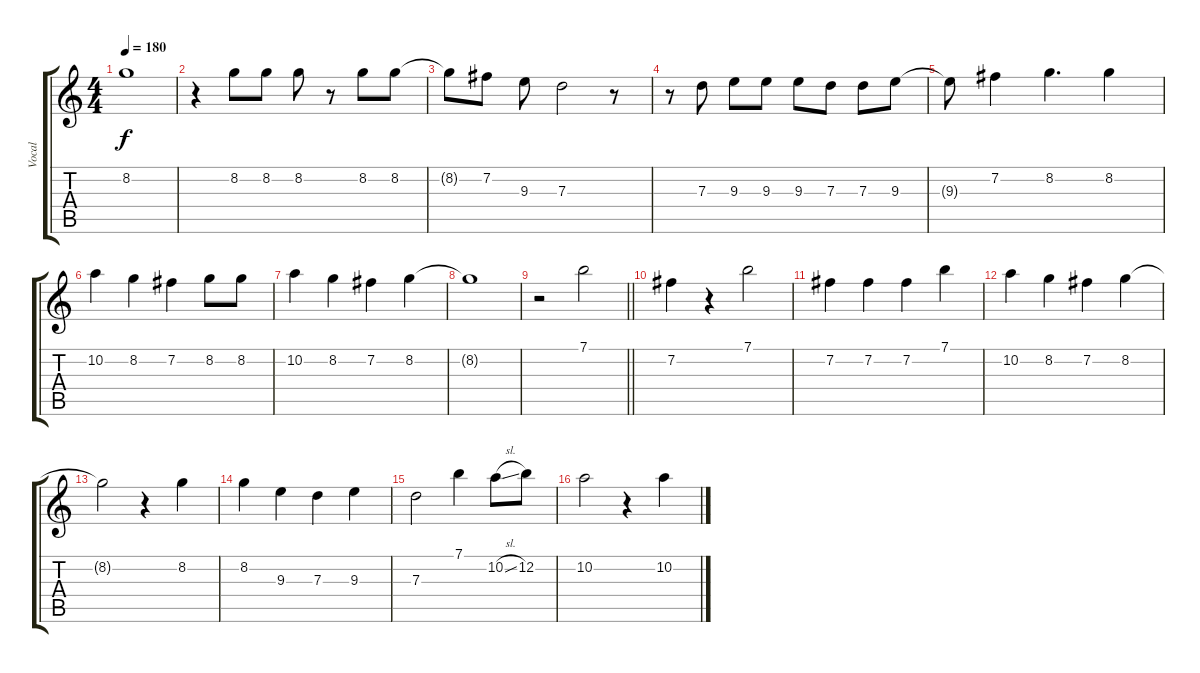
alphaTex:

\track ("Vocal" "Vocal") {instrument electricguitarjazz}
\staff {score tabs}
\tuning (E4 B3 G3 D3 A2 E2) {hide}
\ts (4 4)
\tempo 180
\clef g2
\ks c
8.2{t}.1{dy f} |
r.4 8.2.8 8.2.8 8.2.8 r.8 8.2.8 8.2.8 |
8.2{t}.8 7.2.8 9.3.8 7.3.2 r.8 |
r.8 7.3.8 9.3.8 9.3.8 9.3.8 7.3.8 7.3.8 9.3.8 |
9.3{t}.8 7.2.4 8.2.4{d} 8.2.4 |
10.2.4 8.2.4 7.2.4 8.2.8 8.2.8 |
10.2.4 8.2.4 7.2.4 8.2.4 |
8.2{t}.1 |
\barLineRight lightlight
r.2 7.1.2 |
7.2.4 r.4 7.1.2 |
7.2.4 7.2.4 7.2.4 7.1.4 |
10.2.4 8.2.4 7.2.4 8.2.4 |
8.2{t}.2 r.4 8.2.4 |
8.2.4 9.3.4 7.3.4 9.3.4 |
7.3.2 7.1.4 10.2{sl}.8 12.2.8 |
10.2.2 r.4 10.2.4
